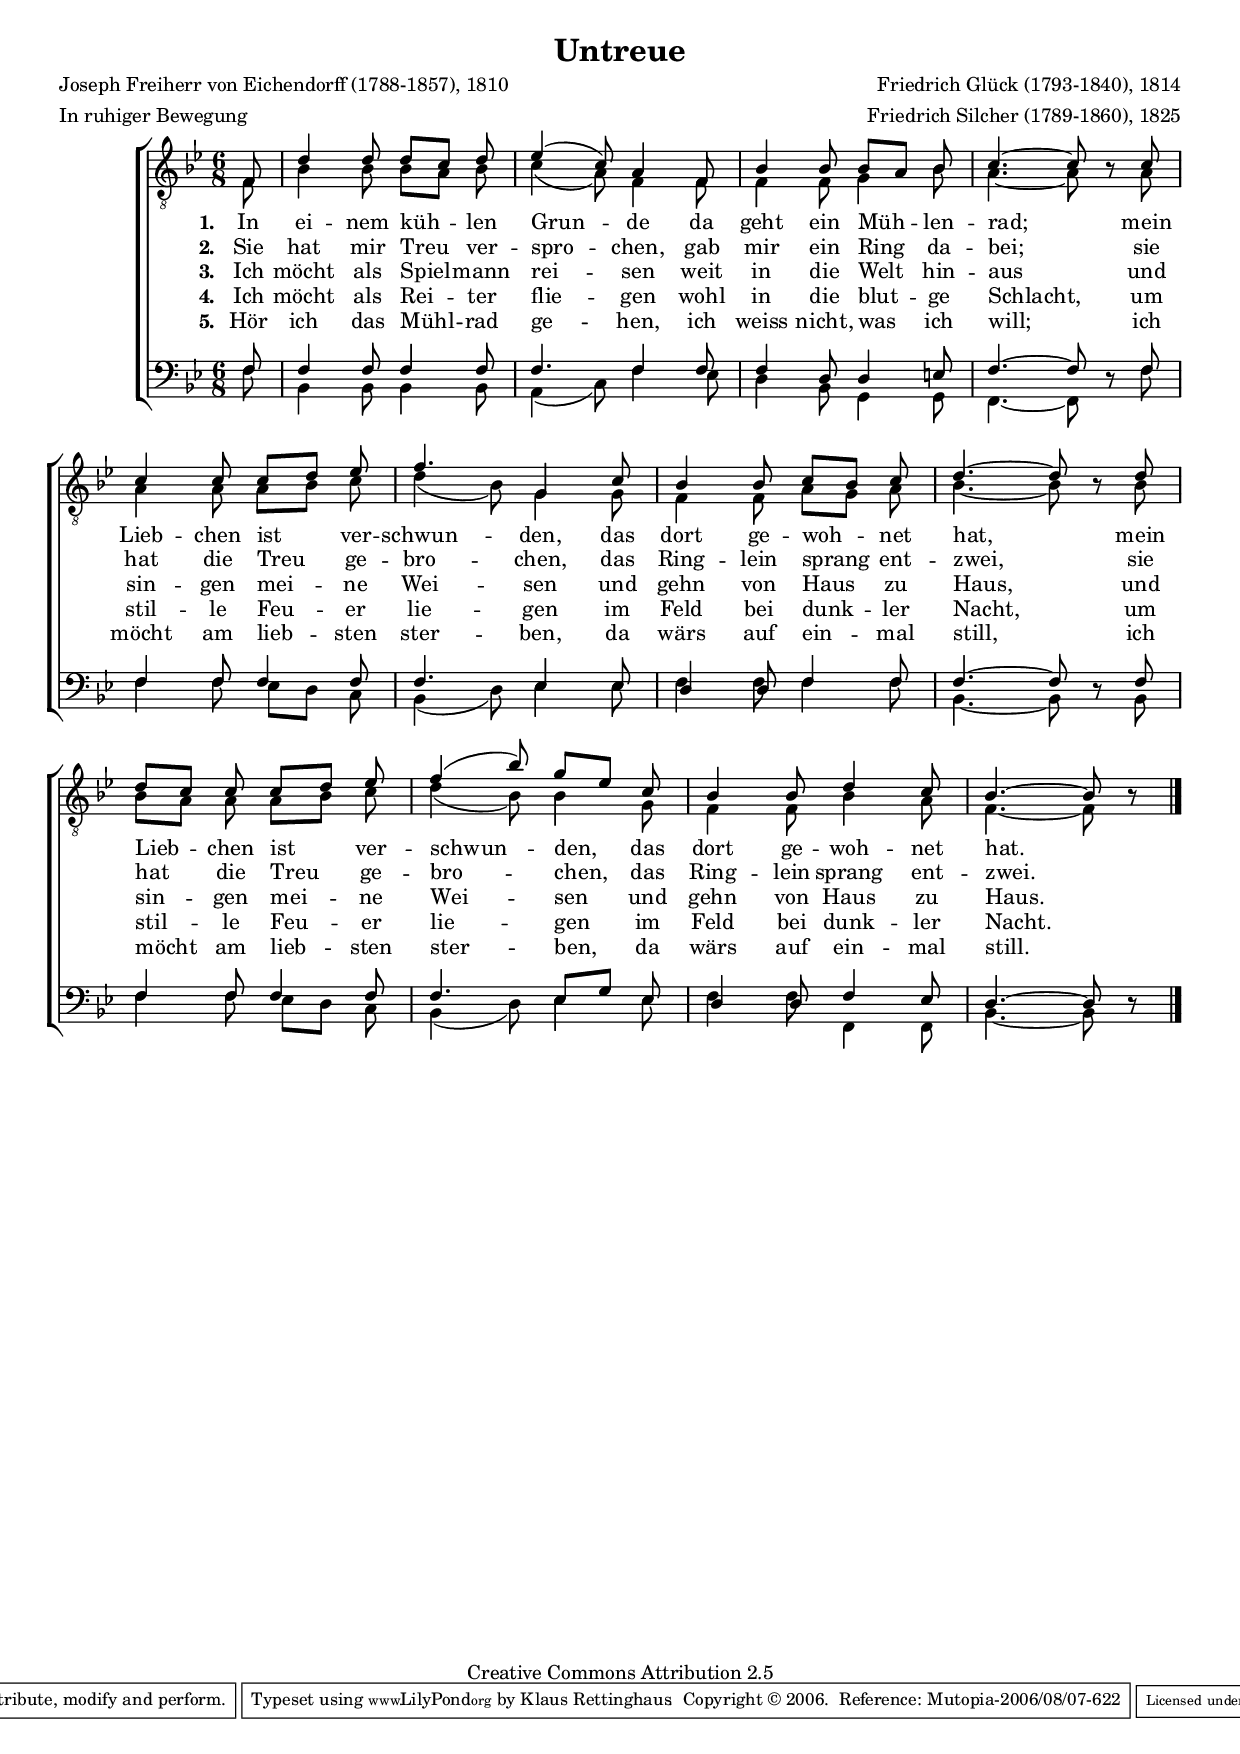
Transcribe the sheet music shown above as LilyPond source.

\include "deutsch.ly" 

#(set-global-staff-size 17) 

\version "2.8" 

global = { \key b \major \time 6/8 } 

TAUntreue = \relative c 
	{ 
	\partial 8 
	d8 h'4 h8 h[ a] h c4( a8) fis4 
	d8 g4 g8 g[ fis] g a4.~ a8 \oneVoice r \voiceOne 
	a8 a4 a8 a[ h] c d4. e,4 
	a8 g4 g8 a[ g] a h4.~ h8 \oneVoice r \voiceOne 
	h8 h[ a] a a[ h] c d4( g8) e[ c] 
	a8 g4 g8 h4 a8 g4.~ g8 \oneVoice r \voiceOne 
	\bar "|." 
	} 

TBUntreue = \relative c 
	{ 
	\partial 8 
	f8 b4 b8 b[ a] b c4( a8) f4 
	f8 f4 f8 g4 b8 a4.~ a8 s 
	a8 a4 a8 a[ b] c d4( b8) g4 
	g8 f4 f8 a[ g] a b4.~ b8 s 
	b8 b[ a] a a[ b] c d4( b8) b4 
	g8 f4 f8 b4 a8 f4.~ f8 s 
	\bar "|." 
	} 

BAUntreue = \relative c 
	{ 
	\partial 8 
	f8 f4 f8 f4 f8 f4. f4 
	f8 f4 d8 d4 e8 f4.~ f8 \oneVoice r \voiceOne 
	f8 f4 f8 f4 f8 f4. es4 
	es8 d4 d8 f4 f8 f4.~ f8 \oneVoice r \voiceOne 
	f8 f4 f8 f4 f8 f4. es8[ g] 
	es8 d4 d8 f4 es8 d4.~ d8 \oneVoice r \voiceOne 
	\bar "|." 
	} 

BBUntreue = \relative c 
	{ 
	f8 b,4 b8 b4 b8 a4( c8) f4 
	es8 d4 b8 g4 g8 f4.~ f8 s 
	f'8 f4 f8 es[ d] c b4( d8) es4 
	es8 f4 f8 f4 f8 b,4.~ b8 s 
	b8 f'4 f8 es[ d] c b4( d8) es4 
	es8 f4 f8 f,4 f8 b4.~ b8 s 
	\bar "|." 
	} 


LUA = \lyricmode { 
\set stanza = "1. " 
In ei -- nem küh -- len Grun -- de
da geht ein Müh -- len -- rad;
mein Lieb -- chen ist ver -- schwun -- den,
das dort ge -- woh -- net hat,
mein Lieb -- chen ist ver -- schwun -- den,
das dort ge -- woh -- net hat.
} 

LUB = \lyricmode { 
\set stanza = "2. " 
Sie hat mir Treu ver -- spro -- chen,
gab mir ein Ring da -- bei;
sie hat die Treu ge -- bro -- chen,
das Ring -- lein sprang ent -- zwei,
sie hat die Treu ge -- bro -- chen,
das Ring -- lein sprang ent -- zwei.
} 

LUC = \lyricmode { 
\set stanza = "3. " 
Ich möcht als Spiel -- mann rei -- sen 
weit in die Welt hin -- aus 
und sin -- gen mei -- ne Wei -- sen 
und gehn von Haus zu Haus, 
und sin -- gen mei -- ne Wei -- sen 
und gehn von Haus zu Haus. 
} 

LUD = \lyricmode { 
\set stanza = "4. " 
Ich möcht als Rei -- ter flie -- gen 
wohl in die blut -- ge Schlacht, 
um stil -- le Feu -- er lie -- gen 
im Feld bei dunk -- ler Nacht, 
um stil -- le Feu -- er lie -- gen 
im Feld bei dunk -- ler Nacht. 
} 

LUE = \lyricmode { 
\set stanza = "5. " 
Hör ich das Mühl -- rad ge -- hen, 
ich weiss nicht, was ich will; 
ich möcht am lieb -- sten ster -- ben, 
da wärs auf ein -- mal still, 
ich möcht am lieb -- sten ster -- ben, 
da wärs auf ein -- mal still.
} 

%--------------------

\header { 
 kaisernumber = "491"
 comment = "Vers 5 langsamer und schwächer, und das Ende pp"
 
 dedication = "" 
 title = "Untreue" 
 subtitle = "" 
 composer = "Friedrich Glück (1793-1840), 1814" 
 opus = "" 
 meter = "In ruhiger Bewegung" 
 arranger = "Friedrich Silcher (1789-1860), 1825" 
 poet = "Joseph Freiherr von Eichendorff (1788-1857), 1810" 

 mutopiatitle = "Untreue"
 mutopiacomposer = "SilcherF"
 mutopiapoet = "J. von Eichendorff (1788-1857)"
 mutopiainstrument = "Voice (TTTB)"
 date = "1825"
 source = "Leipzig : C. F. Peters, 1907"
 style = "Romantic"
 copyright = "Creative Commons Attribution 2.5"
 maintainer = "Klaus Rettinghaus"
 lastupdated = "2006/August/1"
 
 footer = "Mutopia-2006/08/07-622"
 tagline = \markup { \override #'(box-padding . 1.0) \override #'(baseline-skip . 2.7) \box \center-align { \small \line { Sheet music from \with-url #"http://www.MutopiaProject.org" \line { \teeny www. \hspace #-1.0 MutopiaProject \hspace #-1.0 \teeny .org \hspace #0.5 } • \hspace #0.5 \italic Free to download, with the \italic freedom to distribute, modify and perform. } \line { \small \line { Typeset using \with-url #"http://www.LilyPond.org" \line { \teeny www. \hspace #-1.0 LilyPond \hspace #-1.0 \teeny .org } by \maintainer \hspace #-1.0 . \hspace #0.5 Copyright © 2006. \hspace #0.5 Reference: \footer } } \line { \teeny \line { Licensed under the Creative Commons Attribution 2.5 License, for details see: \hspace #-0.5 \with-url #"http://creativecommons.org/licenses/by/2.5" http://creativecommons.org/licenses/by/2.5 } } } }
}

\score {
\context ChoirStaff 
	<< 
	\context Staff = boys 
		<< 
			\clef "G_8" 
			\context Voice = TenorA { \voiceOne 
				<< 
				\autoBeamOff 
				\dynamicUp 
				\global \transpose g b \TAUntreue 
				>> } 
			\context Voice = TenorB { \voiceTwo 
 				<< 
				\autoBeamOff 
				\global \TBUntreue 
				>> } 
			>> 
	\context Lyrics = verseone 
	\context Lyrics = versetwo 
	\context Lyrics = versethree 
	\context Lyrics = versefour 
	\context Lyrics = versefive 
	\context Staff = men 
		<< 
			\clef "F" 
			\context Voice = BassA { \voiceOne 
				<< 
				\autoBeamOff 
				\dynamicUp 
				\global \BAUntreue 
				>> } 
			\context Voice = BassB { \voiceTwo 
				<< 
				\autoBeamOff 
				\dynamicDown 
				\global \BBUntreue 
				>> } 
		>> 
	\context Lyrics = verseone \lyricsto TenorA \LUA 
	\context Lyrics = versetwo \lyricsto TenorA \LUB 
	\context Lyrics = versethree \lyricsto TenorA \LUC 
	\context Lyrics = versefour \lyricsto TenorA \LUD 
	\context Lyrics = versefive \lyricsto TenorA \LUE 
	>> 

\layout {
\context {\Score \remove "Bar_number_engraver"}
\context {\Staff \override VerticalAxisGroup #'minimum-Y-extent = #'(-3 . 3) }
}

\midi {
\tempo 4 = 90
\context {
\Voice
\remove "Dynamic_performer"
\remove "Span_dynamic_performer"}
}

}
